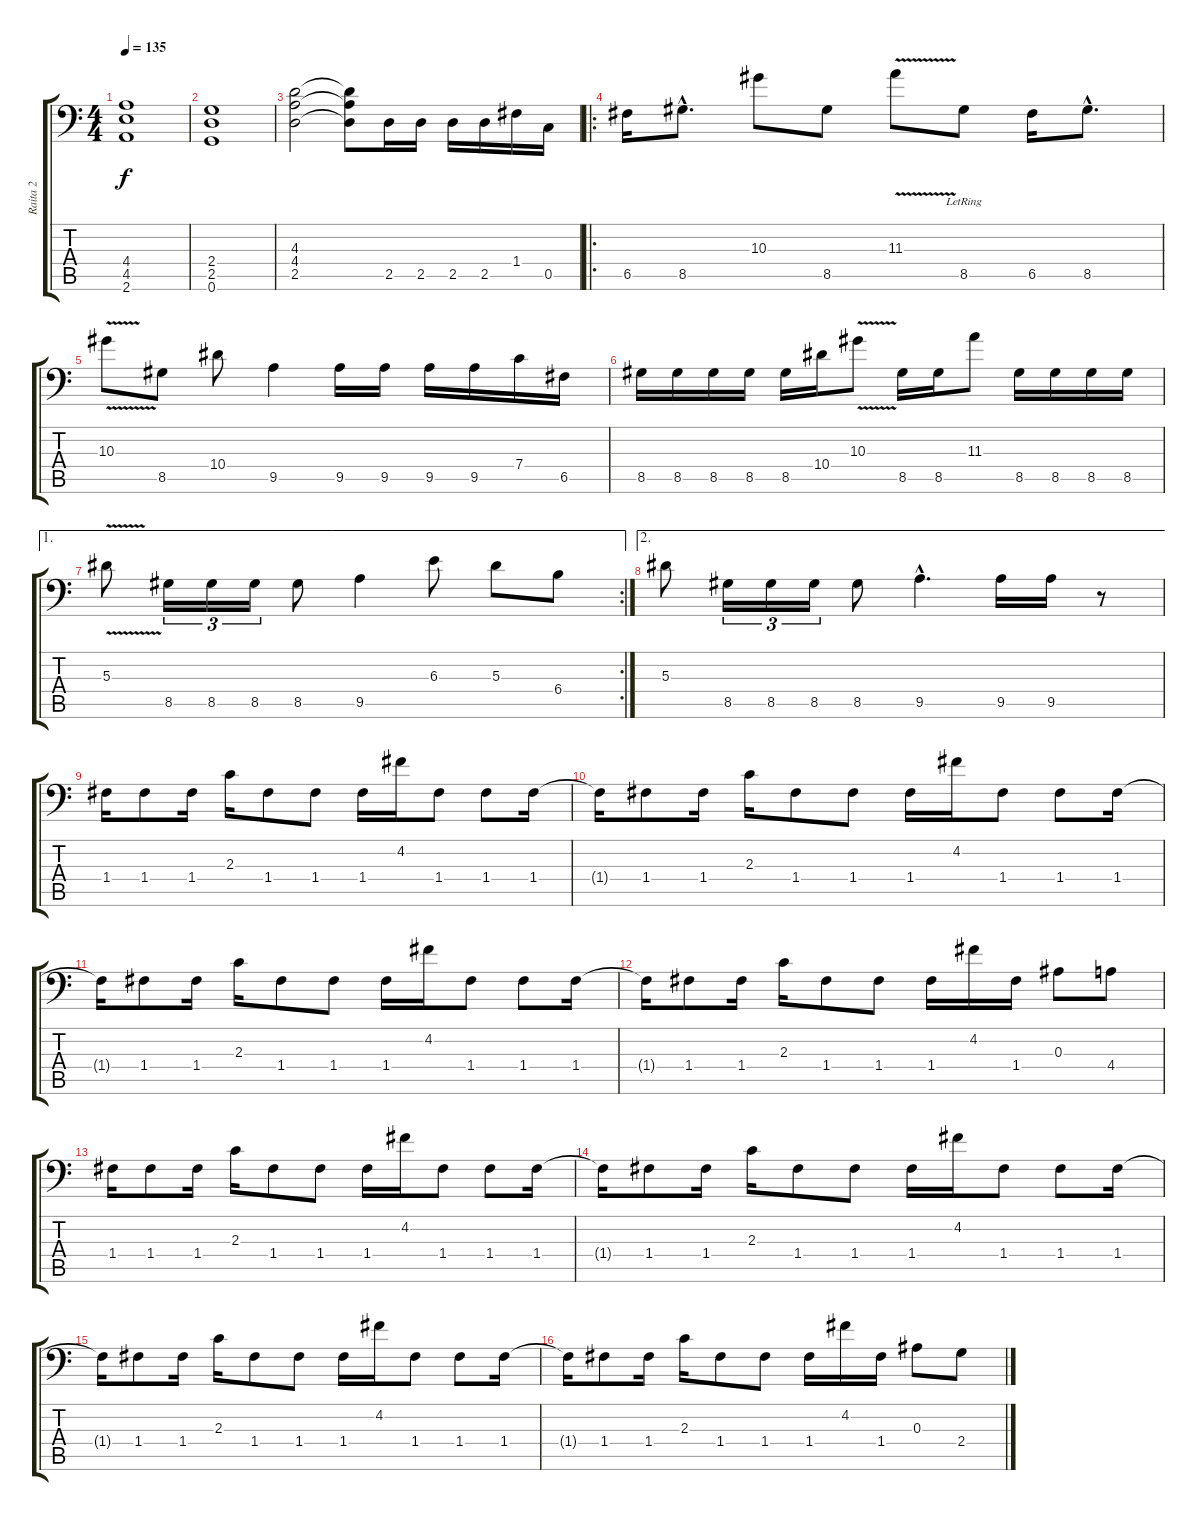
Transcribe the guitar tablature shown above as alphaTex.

\track ("Raita 2" "Raita 2") {instrument distortionguitar}
\staff {score tabs}
\tuning (G3 D3 Bb2 F2 C2 G1) {hide}
\ts (4 4)
\tempo 135
\clef f4
\ks c
(4.4{t} 4.5{t} 2.6{t}).1{dy f} |
(2.4 2.5 0.6).1 |
(4.3 4.4 2.5).2 (4.3{t} 4.4{t} 2.5{t}).8 2.5.16 2.5.16 2.5.16 2.5.16 1.4.16 0.5.16 |
\ro
6.5.16 8.5{hac}.8{d} 10.3.8 8.5.8 11.3{v}.8 8.5{lr}.8 6.5.16 8.5{hac}.8{d} |
10.3{v}.8 8.5.8 10.4.8 9.5.4 9.5.16 9.5.16 9.5.16 9.5.16 7.4.16 6.5.16 |
8.5.16 8.5.16 8.5.16 8.5.16 8.5.16 10.4.16 10.3{v}.8 8.5.16 8.5.16 11.3.8 8.5.16 8.5.16 8.5.16 8.5.16 |
\ae 1
\rc 2
5.3{v}.8 8.5.16{tu (3 2)} 8.5.16{tu (3 2)} 8.5.16{tu (3 2)} 8.5.8 9.5.4 6.3.8 5.3.8 6.4.8 |
\ae 2
5.3.8 8.5.16{tu (3 2)} 8.5.16{tu (3 2)} 8.5.16{tu (3 2)} 8.5.8 9.5{hac}.4{d} 9.5.16 9.5.16 r.8 |
1.4.16 1.4.8 1.4.16 2.3.16 1.4.8 1.4.8 1.4.16 4.2.16 1.4.8 1.4.8 1.4.16 |
1.4{t}.16 1.4.8 1.4.16 2.3.16 1.4.8 1.4.8 1.4.16 4.2.16 1.4.8 1.4.8 1.4.16 |
1.4{t}.16 1.4.8 1.4.16 2.3.16 1.4.8 1.4.8 1.4.16 4.2.16 1.4.8 1.4.8 1.4.16 |
1.4{t}.16 1.4.8 1.4.16 2.3.16 1.4.8 1.4.8 1.4.16 4.2.16 1.4.16 0.3.8 4.4.8 |
1.4.16 1.4.8 1.4.16 2.3.16 1.4.8 1.4.8 1.4.16 4.2.16 1.4.8 1.4.8 1.4.16 |
1.4{t}.16 1.4.8 1.4.16 2.3.16 1.4.8 1.4.8 1.4.16 4.2.16 1.4.8 1.4.8 1.4.16 |
1.4{t}.16 1.4.8 1.4.16 2.3.16 1.4.8 1.4.8 1.4.16 4.2.16 1.4.8 1.4.8 1.4.16 |
1.4{t}.16 1.4.8 1.4.16 2.3.16 1.4.8 1.4.8 1.4.16 4.2.16 1.4.16 0.3.8 2.4.8
